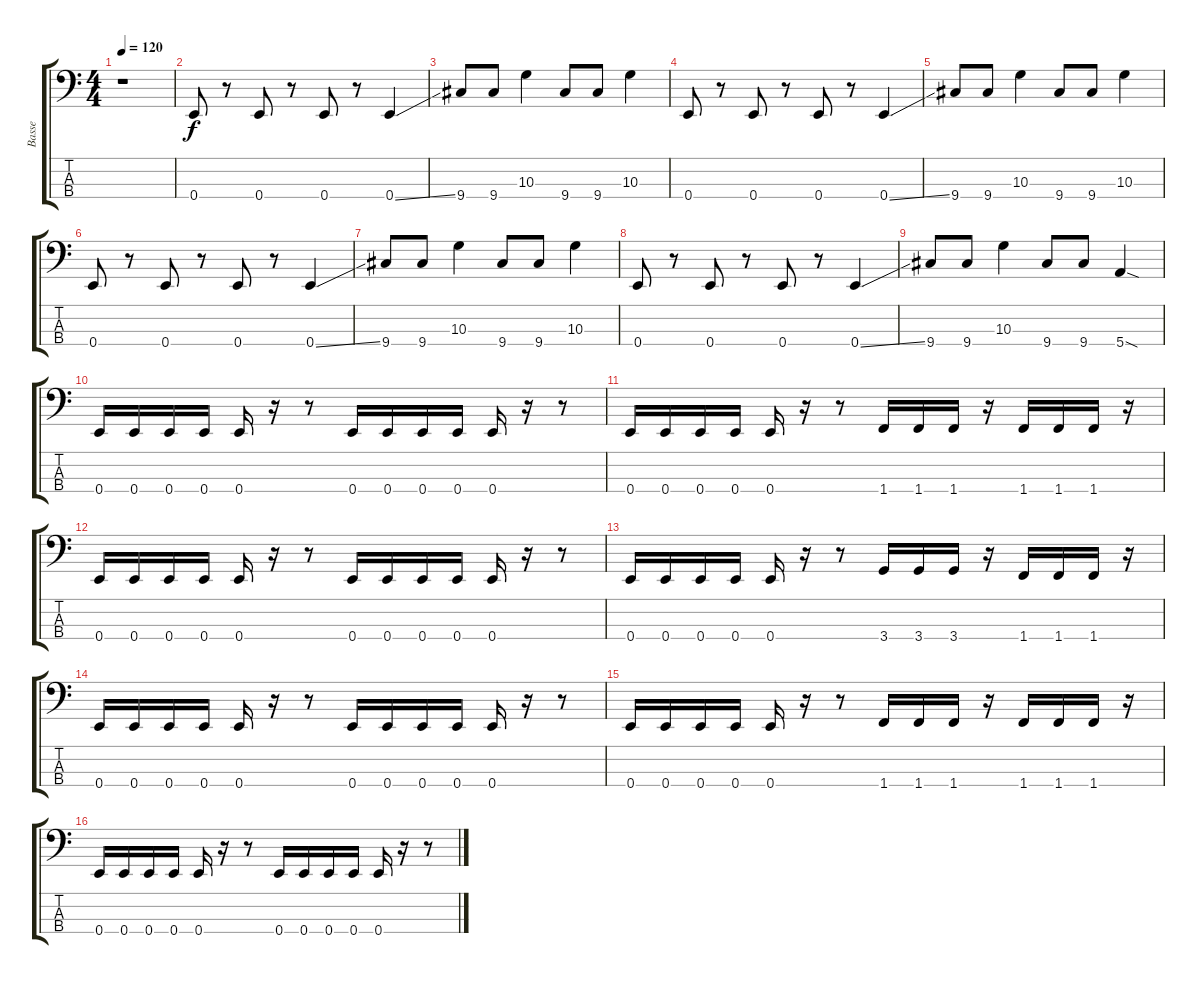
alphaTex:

\track ("Basse" "Basse") {instrument acousticguitarnylon}
\staff {score tabs}
\tuning (G2 D2 A1 E1) {hide}
\ts (4 4)
\tempo 120
\clef f4
\ks c
r.1{dy f instrument acousticguitarnylon} |
0.4.8 r.8 0.4.8 r.8 0.4.8 r.8 0.4{ss}.4 |
9.4.8 9.4.8 10.3.4 9.4.8 9.4.8 10.3.4 |
0.4.8 r.8 0.4.8 r.8 0.4.8 r.8 0.4{ss}.4 |
9.4.8 9.4.8 10.3.4 9.4.8 9.4.8 10.3.4 |
0.4.8 r.8 0.4.8 r.8 0.4.8 r.8 0.4{ss}.4 |
9.4.8 9.4.8 10.3.4 9.4.8 9.4.8 10.3.4 |
0.4.8 r.8 0.4.8 r.8 0.4.8 r.8 0.4{ss}.4 |
9.4.8 9.4.8 10.3.4 9.4.8 9.4.8 5.4{sod}.4 |
0.4.16 0.4.16 0.4.16 0.4.16 0.4.16 r.16 r.8 0.4.16 0.4.16 0.4.16 0.4.16 0.4.16 r.16 r.8 |
0.4.16 0.4.16 0.4.16 0.4.16 0.4.16 r.16 r.8 1.4.16 1.4.16 1.4.16 r.16 1.4.16 1.4.16 1.4.16 r.16 |
0.4.16 0.4.16 0.4.16 0.4.16 0.4.16 r.16 r.8 0.4.16 0.4.16 0.4.16 0.4.16 0.4.16 r.16 r.8 |
0.4.16 0.4.16 0.4.16 0.4.16 0.4.16 r.16 r.8 3.4.16 3.4.16 3.4.16 r.16 1.4.16 1.4.16 1.4.16 r.16 |
0.4.16 0.4.16 0.4.16 0.4.16 0.4.16 r.16 r.8 0.4.16 0.4.16 0.4.16 0.4.16 0.4.16 r.16 r.8 |
0.4.16 0.4.16 0.4.16 0.4.16 0.4.16 r.16 r.8 1.4.16 1.4.16 1.4.16 r.16 1.4.16 1.4.16 1.4.16 r.16 |
0.4.16 0.4.16 0.4.16 0.4.16 0.4.16 r.16 r.8 0.4.16 0.4.16 0.4.16 0.4.16 0.4.16 r.16 r.8
